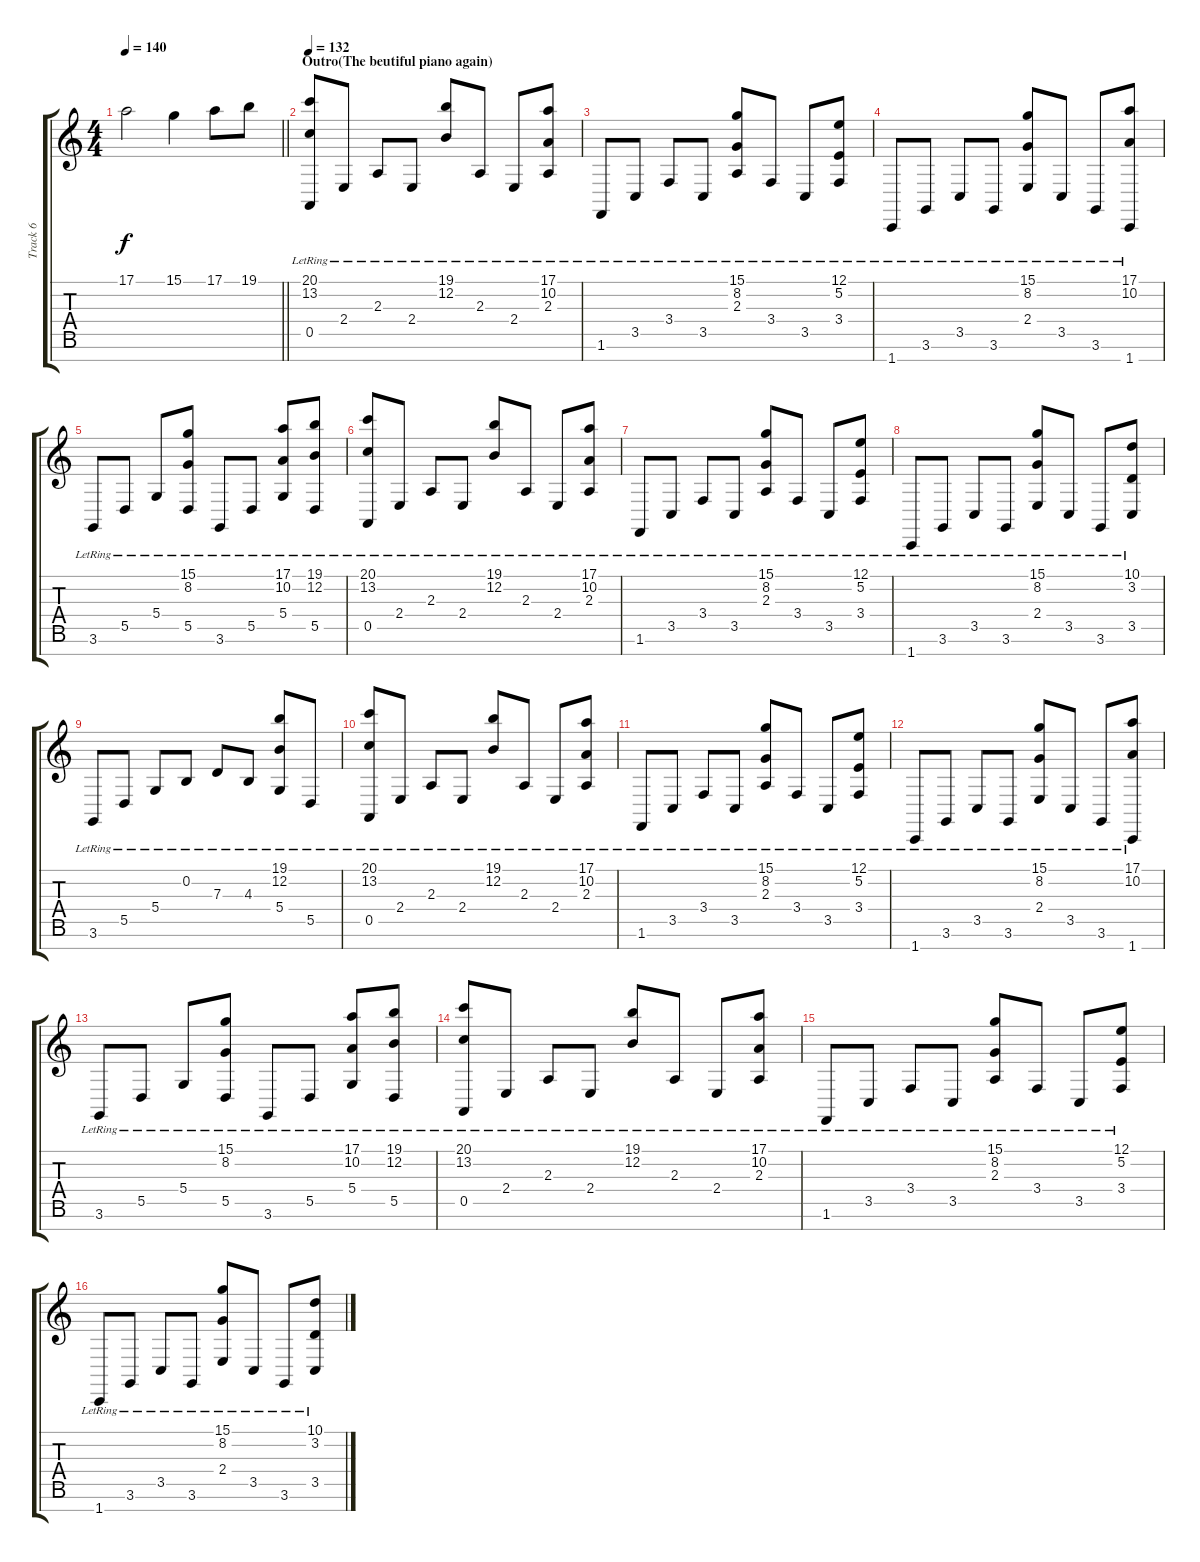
\track ("Track 6" "Track 6") {instrument acousticgrandpiano}
\staff {score tabs}
\tuning (E4 B3 G3 D3 A2 E2 B1) {hide}
\ts (4 4)
\tempo 140
\clef g2
\barLineRight lightlight
\ks c
17.1{t}.2{dy f} 15.1.4 17.1.8 19.1.8 |
\section ("" "Outro(The beutiful piano again)")
\tempo 132
(20.1{lr} 13.2{lr} 0.5{lr}).8{instrument electricgrandpiano} 2.4{lr}.8 2.3{lr}.8 2.4{lr}.8 (19.1{lr} 12.2{lr}).8 2.3{lr}.8 2.4{lr}.8 (17.1{lr} 10.2{lr} 2.3{lr}).8 |
1.6{lr}.8 3.5{lr}.8 3.4{lr}.8 3.5{lr}.8 (15.1{lr} 8.2{lr} 2.3{lr}).8 3.4{lr}.8 3.5{lr}.8 (12.1{lr} 5.2{lr} 3.4{lr}).8 |
1.7{lr}.8 3.6{lr}.8 3.5{lr}.8 3.6{lr}.8 (15.1{lr} 8.2{lr} 2.4{lr}).8 3.5{lr}.8 3.6{lr}.8 (17.1{lr} 10.2{lr} 1.7{lr}).8 |
3.6{lr}.8 5.5{lr}.8 5.4{lr}.8 (15.1{lr} 8.2{lr} 5.5{lr}).8 3.6{lr}.8 5.5{lr}.8 (17.1{lr} 10.2{lr} 5.4{lr}).8 (19.1{lr} 12.2{lr} 5.5{lr}).8 |
(20.1{lr} 13.2{lr} 0.5{lr}).8 2.4{lr}.8 2.3{lr}.8 2.4{lr}.8 (19.1{lr} 12.2{lr}).8 2.3{lr}.8 2.4{lr}.8 (17.1{lr} 10.2{lr} 2.3{lr}).8 |
1.6{lr}.8 3.5{lr}.8 3.4{lr}.8 3.5{lr}.8 (15.1{lr} 8.2{lr} 2.3{lr}).8 3.4{lr}.8 3.5{lr}.8 (12.1{lr} 5.2{lr} 3.4{lr}).8 |
1.7{lr}.8 3.6{lr}.8 3.5{lr}.8 3.6{lr}.8 (15.1{lr} 8.2{lr} 2.4{lr}).8 3.5{lr}.8 3.6{lr}.8 (10.1{lr} 3.2{lr} 3.5{lr}).8 |
3.6{lr}.8 5.5{lr}.8 5.4{lr}.8 0.2{lr}.8 7.3{lr}.8 4.3{lr}.8 (19.1{lr} 12.2{lr} 5.4{lr}).8 5.5{lr}.8 |
(20.1{lr} 13.2{lr} 0.5{lr}).8 2.4{lr}.8 2.3{lr}.8 2.4{lr}.8 (19.1{lr} 12.2{lr}).8 2.3{lr}.8 2.4{lr}.8 (17.1{lr} 10.2{lr} 2.3{lr}).8 |
1.6{lr}.8 3.5{lr}.8 3.4{lr}.8 3.5{lr}.8 (15.1{lr} 8.2{lr} 2.3{lr}).8 3.4{lr}.8 3.5{lr}.8 (12.1{lr} 5.2{lr} 3.4{lr}).8 |
1.7{lr}.8 3.6{lr}.8 3.5{lr}.8 3.6{lr}.8 (15.1{lr} 8.2{lr} 2.4{lr}).8 3.5{lr}.8 3.6{lr}.8 (17.1{lr} 10.2{lr} 1.7{lr}).8 |
3.6{lr}.8 5.5{lr}.8 5.4{lr}.8 (15.1{lr} 8.2{lr} 5.5{lr}).8 3.6{lr}.8 5.5{lr}.8 (17.1{lr} 10.2{lr} 5.4{lr}).8 (19.1{lr} 12.2{lr} 5.5{lr}).8 |
(20.1{lr} 13.2{lr} 0.5{lr}).8 2.4{lr}.8 2.3{lr}.8 2.4{lr}.8 (19.1{lr} 12.2{lr}).8 2.3{lr}.8 2.4{lr}.8 (17.1{lr} 10.2{lr} 2.3{lr}).8 |
1.6{lr}.8 3.5{lr}.8 3.4{lr}.8 3.5{lr}.8 (15.1{lr} 8.2{lr} 2.3{lr}).8 3.4{lr}.8 3.5{lr}.8 (12.1{lr} 5.2{lr} 3.4{lr}).8 |
1.7{lr}.8 3.6{lr}.8 3.5{lr}.8 3.6{lr}.8 (15.1{lr} 8.2{lr} 2.4{lr}).8 3.5{lr}.8 3.6{lr}.8 (10.1{lr} 3.2{lr} 3.5{lr}).8
